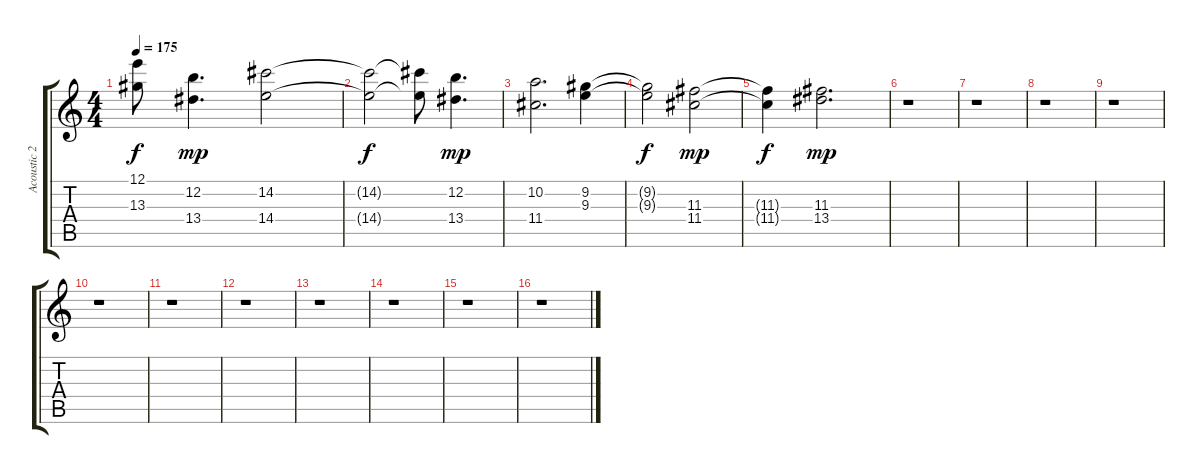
\track ("Acoustic 2" "Acoustic 2") {instrument acousticguitarnylon}
\staff {score tabs}
\tuning (E4 B3 G3 D3 A2 E2) {hide}
\ts (4 4)
\tempo 175
\clef g2
\ks c
(12.1{t} 13.3{t}).8{dy f} (12.2 13.4).4{d dy mp} (14.2 14.4).2 |
(14.2{t} 14.4{t}).2{dy f} (14.2{t} 14.4{t}).8 (12.2 13.4).4{d dy mp} |
(10.2 11.4).2{d} (9.2 9.3).4 |
(9.2{t} 9.3{t}).2{dy f} (11.3 11.4).2{dy mp} |
(11.3{t} 11.4{t}).4{dy f} (11.3 13.4).2{d dy mp} |
r.1 |
r.1 |
r.1 |
r.1 |
r.1 |
r.1 |
r.1 |
r.1 |
r.1 |
r.1 |
r.1
